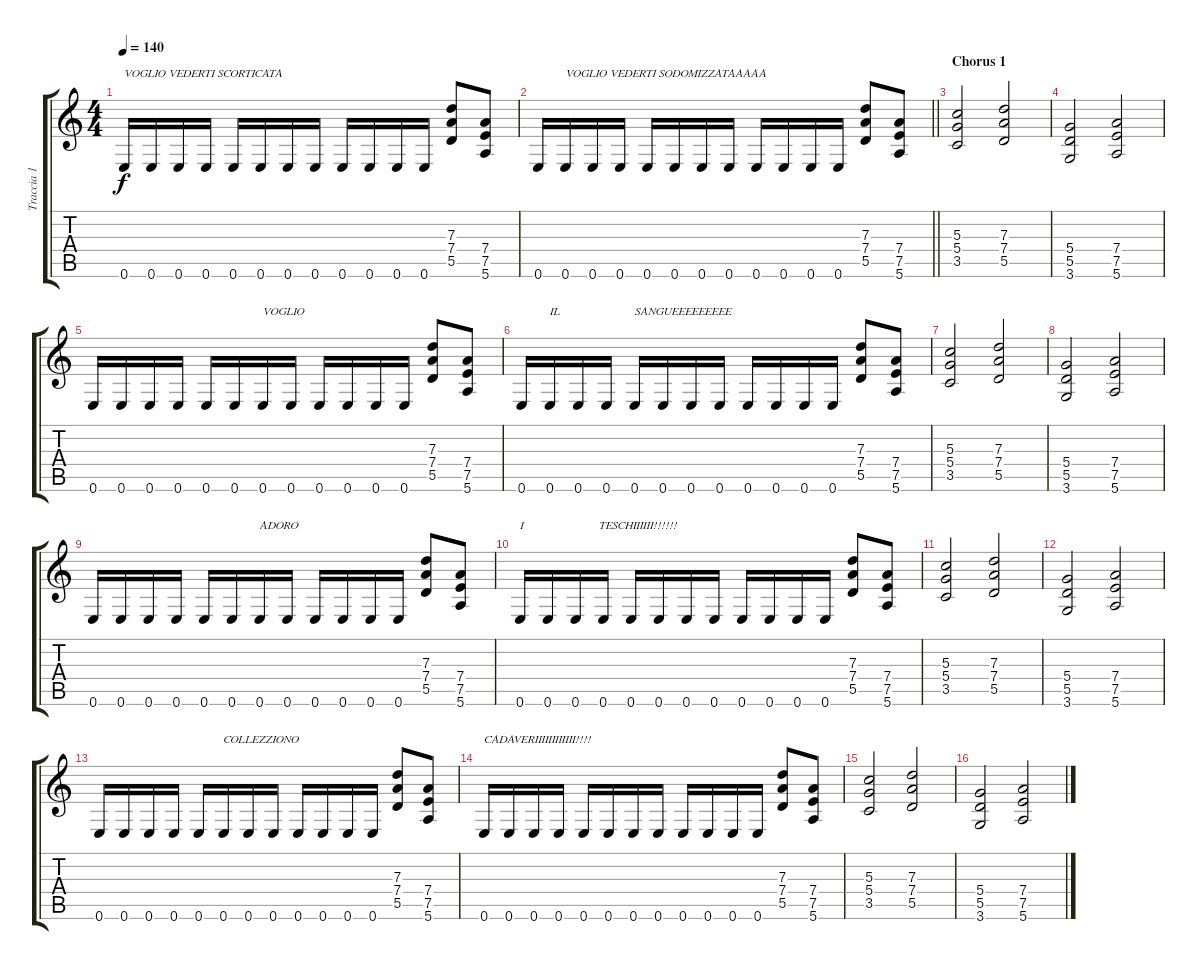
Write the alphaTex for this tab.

\track ("Traccia 1" "Traccia 1") {instrument distortionguitar}
\staff {score tabs}
\tuning (E4 B3 G3 D3 A2 E2) {hide}
\ts (4 4)
\tempo 140
\clef g2
\ks c
0.6.16{txt "VOGLIO VEDERTI SCORTICATA" dy f} 0.6.16 0.6.16 0.6.16 0.6.16 0.6.16 0.6.16 0.6.16 0.6.16 0.6.16 0.6.16 0.6.16 (7.3 7.4 5.5).8 (7.4 7.5 5.6).8 |
\barLineRight lightlight
0.6.16 0.6.16{txt "VOGLIO VEDERTI SODOMIZZATAAAAA"} 0.6.16 0.6.16 0.6.16 0.6.16 0.6.16 0.6.16 0.6.16 0.6.16 0.6.16 0.6.16 (7.3 7.4 5.5).8 (7.4 7.5 5.6).8 |
\section ("" "Chorus 1")
(5.3 5.4 3.5).2 (7.3 7.4 5.5).2 |
(5.4 5.5 3.6).2 (7.4 7.5 5.6).2 |
0.6.16 0.6.16 0.6.16 0.6.16 0.6.16 0.6.16 0.6.16{txt "VOGLIO"} 0.6.16 0.6.16 0.6.16 0.6.16 0.6.16 (7.3 7.4 5.5).8 (7.4 7.5 5.6).8 |
0.6.16 0.6.16{txt "IL                         SANGUEEEEEEEEE"} 0.6.16 0.6.16 0.6.16 0.6.16 0.6.16 0.6.16 0.6.16 0.6.16 0.6.16 0.6.16 (7.3 7.4 5.5).8 (7.4 7.5 5.6).8 |
(5.3 5.4 3.5).2 (7.3 7.4 5.5).2 |
(5.4 5.5 3.6).2 (7.4 7.5 5.6).2 |
0.6.16 0.6.16 0.6.16 0.6.16 0.6.16 0.6.16 0.6.16{txt "ADORO"} 0.6.16 0.6.16 0.6.16 0.6.16 0.6.16 (7.3 7.4 5.5).8 (7.4 7.5 5.6).8 |
0.6.16{txt "I                         TESCHIIIIII!!!!!!"} 0.6.16 0.6.16 0.6.16 0.6.16 0.6.16 0.6.16 0.6.16 0.6.16 0.6.16 0.6.16 0.6.16 (7.3 7.4 5.5).8 (7.4 7.5 5.6).8 |
(5.3 5.4 3.5).2 (7.3 7.4 5.5).2 |
(5.4 5.5 3.6).2 (7.4 7.5 5.6).2 |
0.6.16 0.6.16 0.6.16 0.6.16 0.6.16 0.6.16{txt "COLLEZZIONO  "} 0.6.16 0.6.16 0.6.16 0.6.16 0.6.16 0.6.16 (7.3 7.4 5.5).8 (7.4 7.5 5.6).8 |
0.6.16{txt "CADAVERIIIIIIIIIIII!!!!"} 0.6.16 0.6.16 0.6.16 0.6.16 0.6.16 0.6.16 0.6.16 0.6.16 0.6.16 0.6.16 0.6.16 (7.3 7.4 5.5).8 (7.4 7.5 5.6).8 |
(5.3 5.4 3.5).2 (7.3 7.4 5.5).2 |
(5.4 5.5 3.6).2 (7.4 7.5 5.6).2
